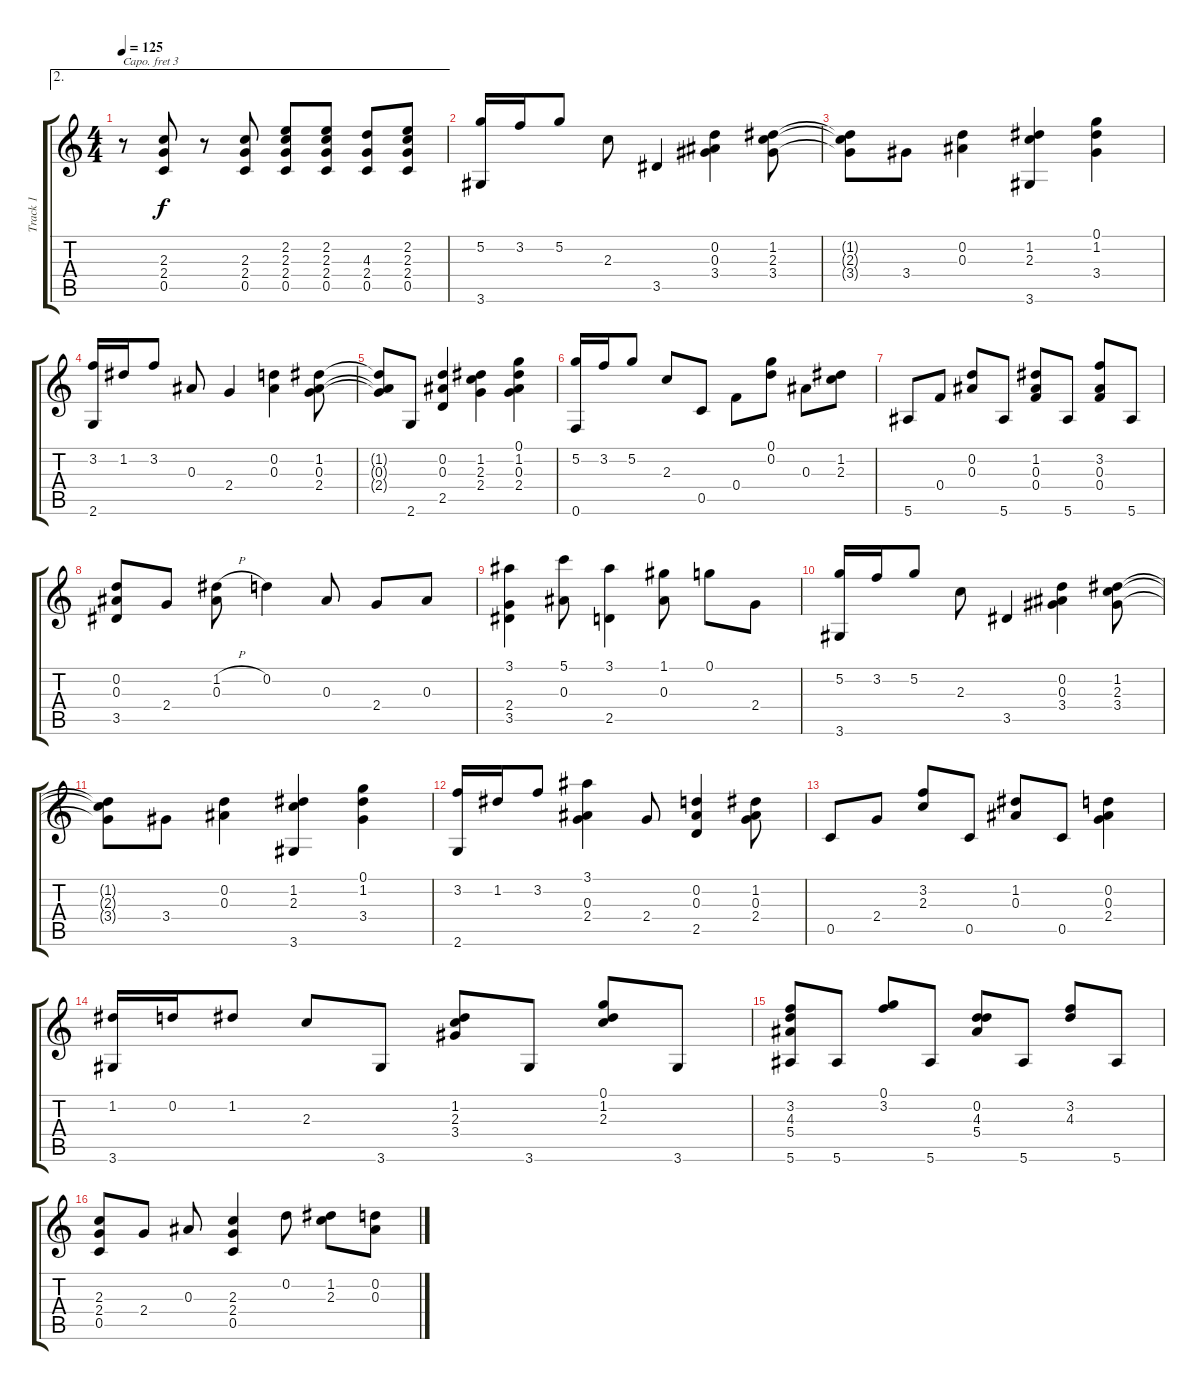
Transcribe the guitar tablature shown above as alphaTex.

\track ("Track 1" "Track 1") {instrument acousticguitarsteel}
\staff {score tabs}
\capo 3
\tuning (E4 B3 G3 D3 A2 D2) {hide}
\ae 2
\ts (4 4)
\tempo 125
\clef g2
\ks c
r.8{dy f} (2.3 2.4 0.5).8 r.8 (2.3 2.4 0.5).8 (2.2 2.3 2.4 0.5).8 (2.2 2.3 2.4 0.5).8 (4.3 2.4 0.5).8 (2.2 2.3 2.4 0.5).8 |
(5.2 3.6).16 3.2.16 5.2.8 2.3.8 3.5.4 (0.2 0.3 3.4).4 (1.2 2.3 3.4).8 |
(1.2{t} 2.3{t} 3.4{t}).8 3.4.8 (0.2 0.3).4 (1.2 2.3 3.6).4 (0.1 1.2 3.4).4 |
(3.2 2.6).16 1.2.16 3.2.8 0.3.8 2.4.4 (0.2 0.3).4 (1.2 0.3 2.4).8 |
(1.2{t} 0.3{t} 2.4{t}).8 2.6.8 (0.2 0.3 2.5).4 (1.2 2.3 2.4).4 (0.1 1.2 0.3 2.4).4 |
(5.2 0.6).16 3.2.16 5.2.8 2.3.8 0.5.8 0.4.8 (0.1 0.2).8 0.3.8 (1.2 2.3).8 |
5.6.8 0.4.8 (0.2 0.3).8 5.6.8 (1.2 0.3 0.4).8 5.6.8 (3.2 0.3 0.4).8 5.6.8 |
(0.2 0.3 3.5).8 2.4.8 (1.2{h} 0.3).8 0.2.4 0.3.8 2.4.8 0.3.8 |
(3.1 2.4 3.5).4 (5.1 0.3).8 (3.1 2.5).4 (1.1 0.3).8 0.1.8 2.4.8 |
(5.2 3.6).16 3.2.16 5.2.8 2.3.8 3.5.4 (0.2 0.3 3.4).4 (1.2 2.3 3.4).8 |
(1.2{t} 2.3{t} 3.4{t}).8 3.4.8 (0.2 0.3).4 (1.2 2.3 3.6).4 (0.1 1.2 3.4).4 |
(3.2 2.6).16 1.2.16 3.2.8 (3.1 0.3 2.4).4 2.4.8 (0.2 0.3 2.5).4 (1.2 0.3 2.4).8 |
0.5.8 2.4.8 (3.2 2.3).8 0.5.8 (1.2 0.3).8 0.5.8 (0.2 0.3 2.4).4 |
(1.2 3.6).16 0.2.16 1.2.8 2.3.8 3.6.8 (1.2 2.3 3.4).8 3.6.8 (0.1 1.2 2.3).8 3.6.8 |
(3.2 4.3 5.4 5.6).8 5.6.8 (0.1 3.2).8 5.6.8 (0.2 4.3 5.4).8 5.6.8 (3.2 4.3).8 5.6.8 |
(2.3 2.4 0.5).8 2.4.8 0.3.8 (2.3 2.4 0.5).4 0.2.8 (1.2 2.3).8 (0.2 0.3).8
